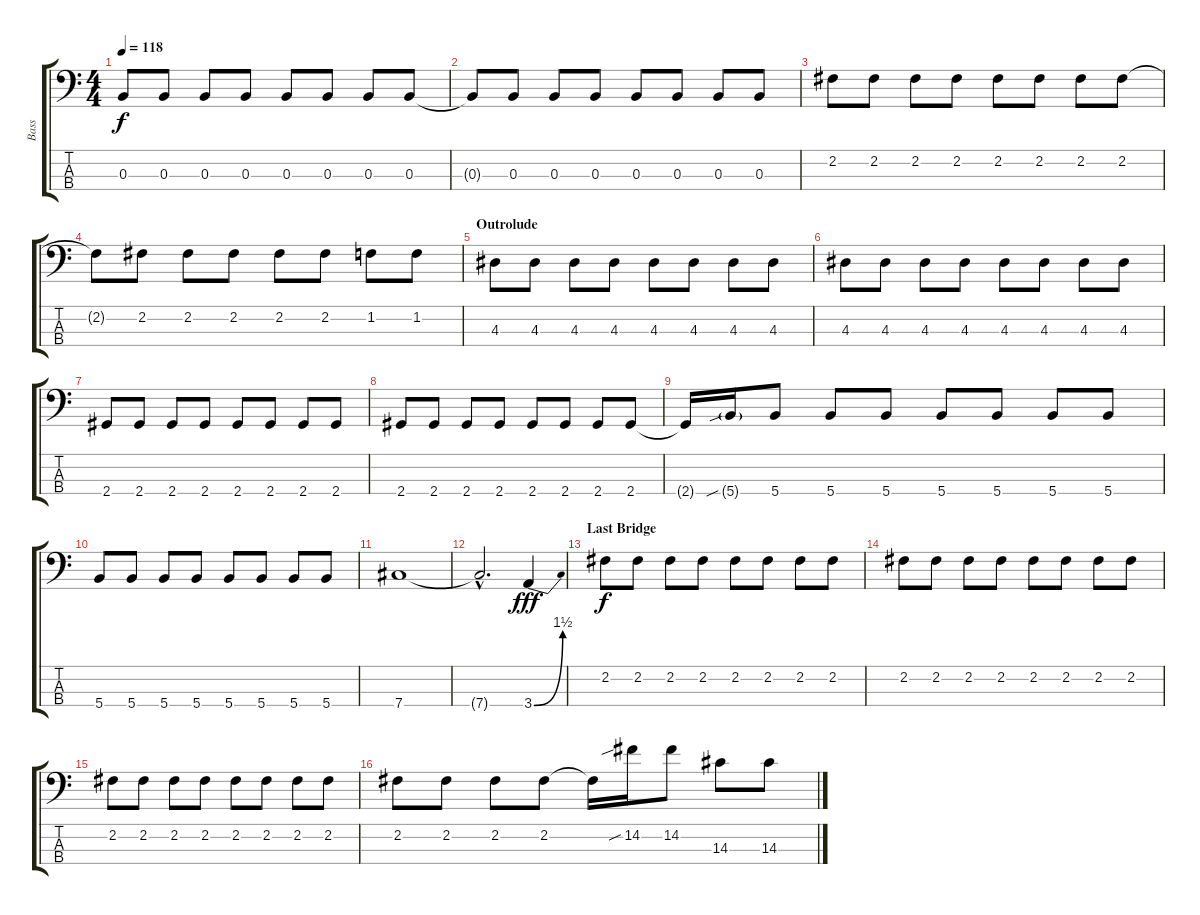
\track ("Bass" "Bass") {instrument electricbasspick}
\staff {score tabs}
\tuning (A2 E2 B1 Gb1) {hide}
\ts (4 4)
\tempo 118
\clef f4
\ks c
0.3.8{dy f} 0.3.8 0.3.8 0.3.8 0.3.8 0.3.8 0.3.8 0.3.8 |
0.3{t}.8 0.3.8 0.3.8 0.3.8 0.3.8 0.3.8 0.3.8 0.3.8 |
2.2.8 2.2.8 2.2.8 2.2.8 2.2.8 2.2.8 2.2.8 2.2.8 |
2.2{t}.8 2.2.8 2.2.8 2.2.8 2.2.8 2.2.8 1.2.8 1.2.8 |
\section ("" "Outrolude")
4.3.8 4.3.8 4.3.8 4.3.8 4.3.8 4.3.8 4.3.8 4.3.8 |
4.3.8 4.3.8 4.3.8 4.3.8 4.3.8 4.3.8 4.3.8 4.3.8 |
2.4.8 2.4.8 2.4.8 2.4.8 2.4.8 2.4.8 2.4.8 2.4.8 |
2.4.8 2.4.8 2.4.8 2.4.8 2.4.8 2.4.8 2.4.8 2.4.8 |
2.4{t}.16 5.4{sib g}.16 5.4.8 5.4.8 5.4.8 5.4.8 5.4.8 5.4.8 5.4.8 |
5.4.8 5.4.8 5.4.8 5.4.8 5.4.8 5.4.8 5.4.8 5.4.8 |
7.4.1 |
7.4{hac t}.2{d} 3.4{be (bend 0 0 60 6)}.4{dy fff} |
\section ("" "Last Bridge")
2.2.8{dy f} 2.2.8 2.2.8 2.2.8 2.2.8 2.2.8 2.2.8 2.2.8 |
2.2.8 2.2.8 2.2.8 2.2.8 2.2.8 2.2.8 2.2.8 2.2.8 |
2.2.8 2.2.8 2.2.8 2.2.8 2.2.8 2.2.8 2.2.8 2.2.8 |
2.2.8 2.2.8 2.2.8 2.2.8 2.2{t}.16 14.2{sib}.16 14.2.8 14.3.8 14.3.8
